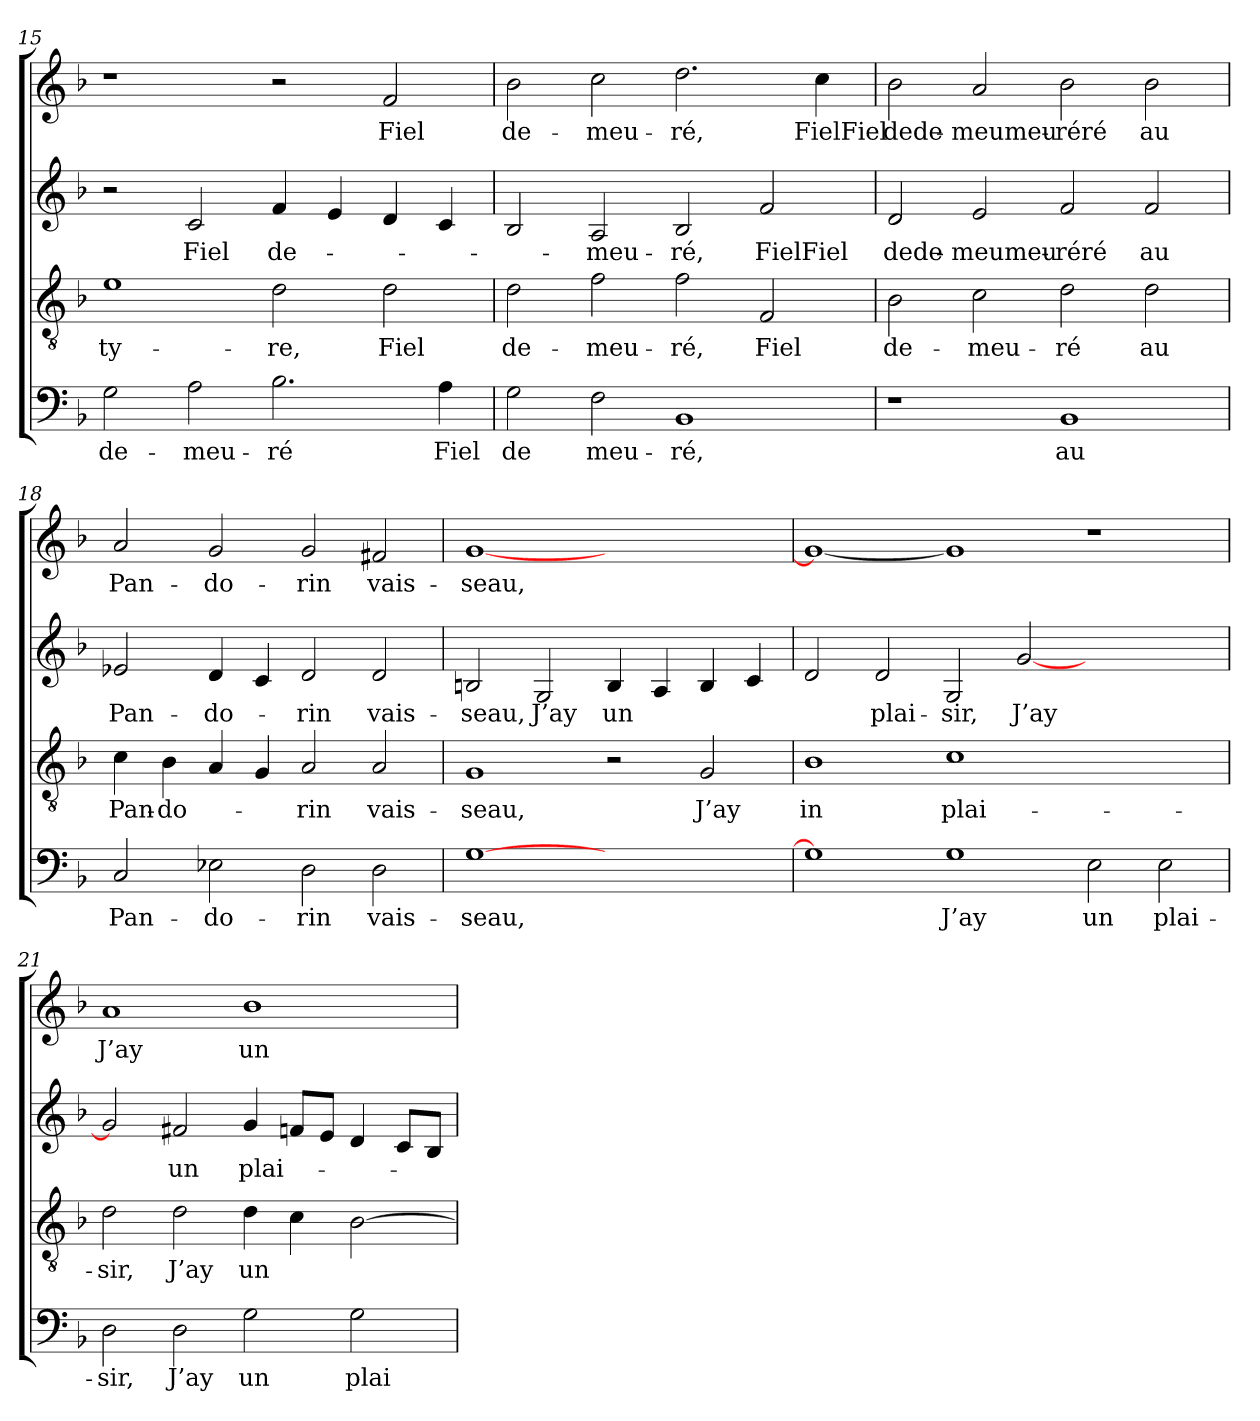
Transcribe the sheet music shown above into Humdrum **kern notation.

**kern	**text	**kern	**text	**kern	**text	**kern	**text
*part4	*part4	*part3	*part3	*part2	*part2	*part1	*part1
*staff4	*staff4	*staff3	*staff3	*staff2	*staff2	*staff1	*staff1
*clefF4	*	*clefGv2	*	*clefG2	*	*clefG2	*
*k[b-]	*	*k[b-]	*	*k[b-]	*	*k[b-]	*
=15	=15	=15	=15	=15	=15	=15	=15
2G	de-	1e	-ty-	2r	.	1r	.
2A	-meu-	.	.	2c	Fiel	.	.
2.B-	-ré	2d	-re,	4f	de-	2r	.
.	.	.	.	4e	.	.	.
.	.	2d	Fiel	4d	.	2f	Fiel
4A	Fiel	.	.	4c	.	.	.
=16	=16	=16	=16	=16	=16	=16	=16
2G	de	2d	de-	2B-	.	2b-	de-
2F	meu-	2f	-meu-	2A	-meu-	2cc	-meu-
1BB-	-ré,	2f	-ré,	2B-	-ré,	2.dd	-ré,
.	.	2F	Fiel	2f	FielFiel	.	.
.	.	.	.	.	.	4cc	FielFiel
=17	=17	=17	=17	=17	=17	=17	=17
1r	.	2B-	de-	2d	dede-	2b-	dede-
.	.	2c	-meu-	2e	-meumeu-	2a	-meumeu-
1BB-	au	2d	-ré	2f	-réré	2b-	-réré
.	.	2d	au	2f	au	2b-	au
=18	=18	=18	=18	=18	=18	=18	=18
2C	Pan-	4c	Pan-	2e-X	Pan-	2a	Pan-
.	.	4B-	-do-	.	.	.	.
2E-X	-do-	4A	.	4d	-do-	2g	-do-
.	.	4G	.	4c	.	.	.
2D	-rin	2A	-rin	2d	-rin	2g	-rin
2D	vais-	2A	vais-	2d	vais-	2f#X	vais-
!!LO:LB:g=z
=19	=19	=19	=19	=19	=19	=19	=19
[1G	-seau,	1G	-seau,	2Bn	-seau,	[1g	-seau,
.	.	.	.	2G	J’ay	.	.
1ryy	.	2r	.	4B	un	1ryy	.
.	.	.	.	4A	.	.	.
.	.	2G	J’ay	4B	.	.	.
.	.	.	.	4c	.	.	.
=20	=20	=20	=20	=20	=20	=20	=20
1G]	.	1B-	in	2d	.	1g_	.
.	.	.	.	2d	plai-	.	.
1G	J’ay	1c	plai-	2G	-sir,	1g]	.
.	.	.	.	[2g	J’ay	.	.
2E	un	1ryy	.	1ryy	.	1r	.
2E	plai-	.	.	.	.	.	.
=21	=21	=21	=21	=21	=21	=21	=21
2D	-sir,	2d	-sir,	2g]	.	1a	J’ay
2D	J’ay	2d	J’ay	2f#X	un	.	.
2G	un	4d	un	4g	plai-	1b-	un
.	.	4c	.	8fnL	.	.	.
.	.	.	.	8eJ	.	.	.
2G	plai-	[2B-	.	4d	.	.	.
.	.	.	.	8cL	.	.	.
.	.	.	.	8B-J	.	.	.
=	=	=	=	=	=	=	=
*-	*-	*-	*-	*-	*-	*-	*-
